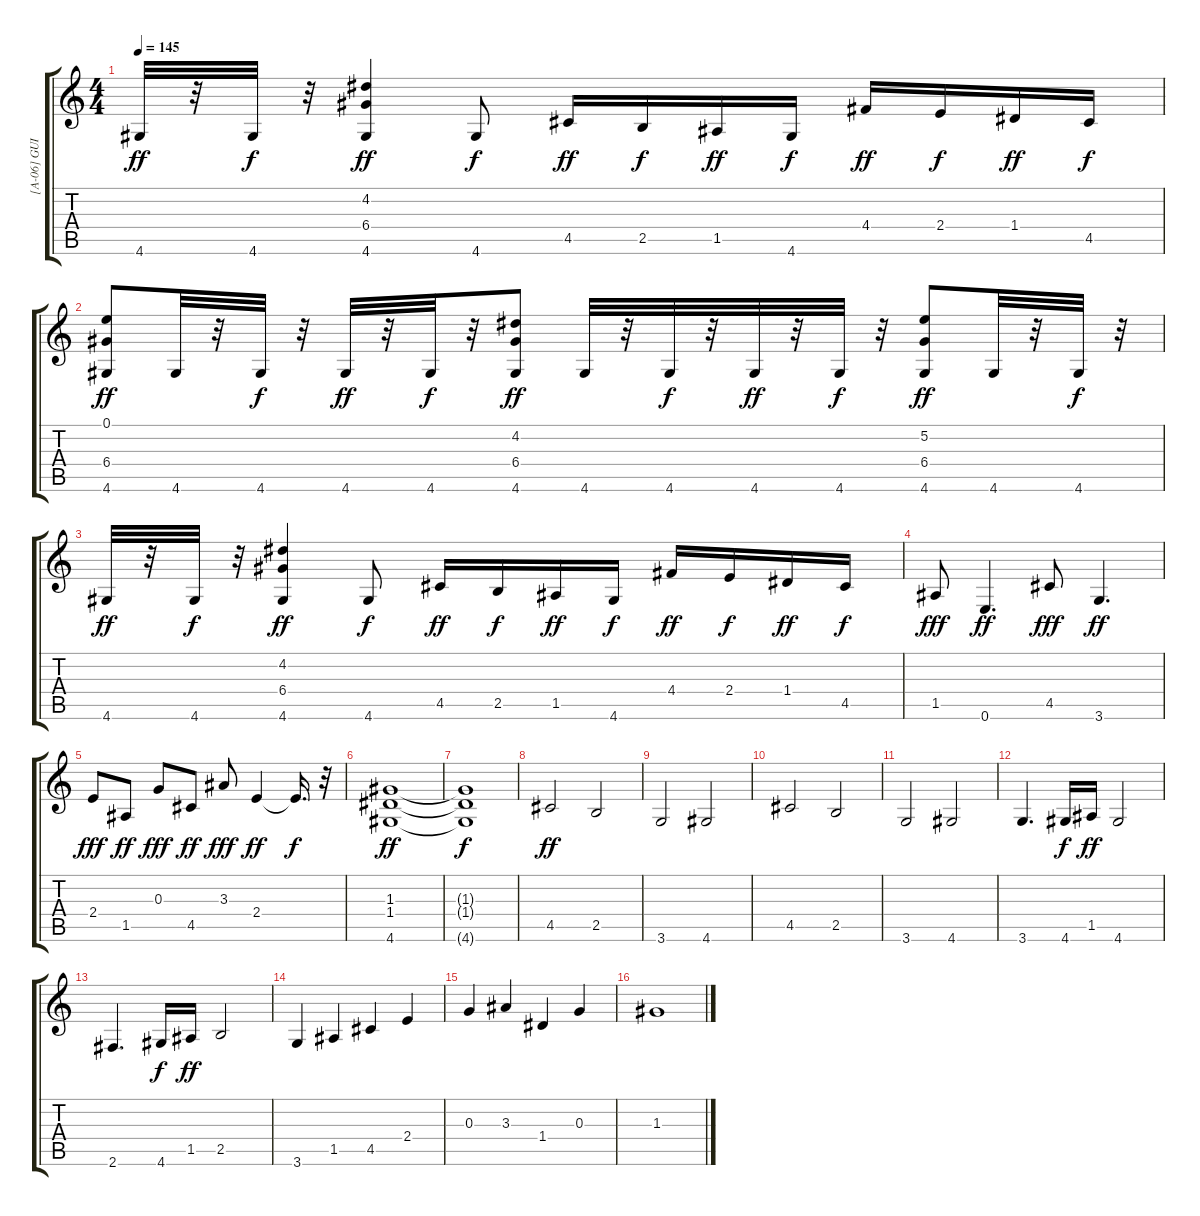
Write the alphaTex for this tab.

\track ("[A-06] GUITAR 1" "[A-06] GUI") {instrument overdrivenguitar}
\staff {score tabs}
\tuning (E4 B3 G3 D3 A2 E2) {hide}
\ts (4 4)
\tempo 145
\clef g2
\ks c
4.6.32{dy ff} r.32 4.6.32{dy f} r.32 (4.2 6.4 4.6).4{dy ff} 4.6.8{dy f} 4.5.16{dy ff} 2.5.16{dy f} 1.5.16{dy ff} 4.6.16{dy f} 4.4.16{dy ff} 2.4.16{dy f} 1.4.16{dy ff} 4.5.16{dy f} |
(0.1 6.4 4.6).8{dy ff} 4.6.32 r.32 4.6.32{dy f} r.32 4.6.32{dy ff} r.32 4.6.32{dy f} r.32 (4.2 6.4 4.6).8{dy ff} 4.6.32 r.32 4.6.32{dy f} r.32 4.6.32{dy ff} r.32 4.6.32{dy f} r.32 (5.2 6.4 4.6).8{dy ff} 4.6.32 r.32 4.6.32{dy f} r.32 |
4.6.32{dy ff} r.32 4.6.32{dy f} r.32 (4.2 6.4 4.6).4{dy ff} 4.6.8{dy f} 4.5.16{dy ff} 2.5.16{dy f} 1.5.16{dy ff} 4.6.16{dy f} 4.4.16{dy ff} 2.4.16{dy f} 1.4.16{dy ff} 4.5.16{dy f} |
1.5.8{dy fff} 0.6.4{d dy ff} 4.5.8{dy fff} 3.6.4{d dy ff} |
2.4.8{dy fff} 1.5.8{dy ff} 0.3.8{dy fff} 4.5.8{dy ff} 3.3.8{dy fff} 2.4.4{dy ff} 2.4{t}.16{d dy f} r.32 |
(1.3 1.4 4.6).1{dy ff} |
(1.3{t} 1.4{t} 4.6{t}).1{dy f} |
4.5.2{dy ff} 2.5.2 |
3.6.2 4.6.2 |
4.5.2 2.5.2 |
3.6.2 4.6.2 |
3.6.4{d} 4.6.16{dy f} 1.5.16{dy ff} 4.6.2 |
2.6.4{d} 4.6.16{dy f} 1.5.16{dy ff} 2.5.2 |
3.6.4 1.5.4 4.5.4 2.4.4 |
0.3.4 3.3.4 1.4.4 0.3.4 |
1.3.1
